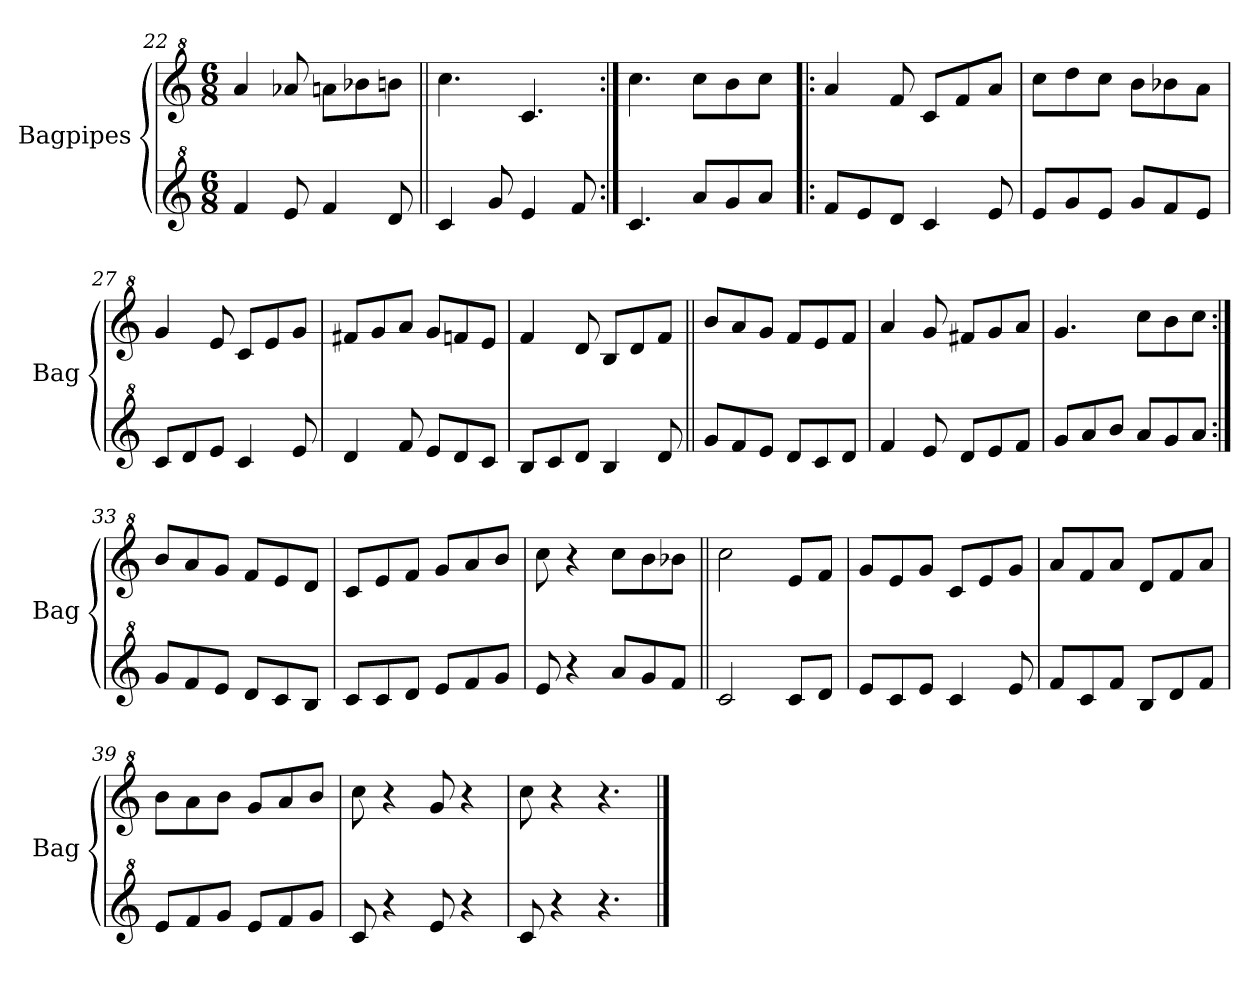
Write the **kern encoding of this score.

**kern	**kern
*part2	*part1
*staff2	*staff1
*I"Bagpipes	*I"Bagpipes
*I'Bag	*I'Bag
*clefG^2	*clefG^2
*k[]	*k[]
*C:	*C:
*M6/8	*M6/8
=22	=22
4ff/	4aa/
8ee/	8aa-X/
4ff/	8aan\L
.	8bb-X\
8dd/	8bbn\J
=23||	=23||
4cc/	4.ccc\
8gg/	.
4ee/	4.cc/
8ff/	.
=24:|!	=24:|!
4.cc/	4.ccc\
8aa/L	8ccc\L
8gg/	8bb\
8aa/J	8ccc\J
=25!|:	=25!|:
8ff/L	4aa/
8ee/	.
8dd/J	8ff/
4cc/	8cc/L
.	8ff/
8ee/	8aa/J
=26	=26
8ee/L	8ccc\L
8gg/	8ddd\
8ee/J	8ccc\J
8gg/L	8bb\L
8ff/	8bb-X\
8ee/J	8aa\J
=27	=27
8cc/L	4gg/
8dd/	.
8ee/J	8ee/
4cc/	8cc/L
.	8ee/
8ee/	8gg/J
!!LO:LB:g=z
=28	=28
4dd/	8ff#X/L
.	8gg/
8ff/	8aa/J
8ee/L	8gg/L
8dd/	8ffn/
8cc/J	8ee/J
=29	=29
8b/L	4ff/
8cc/	.
8dd/J	8dd/
4b/	8b/L
.	8dd/
8dd/	8ff/J
=30||	=30||
8gg/L	8bb/L
8ff/	8aa/
8ee/J	8gg/J
8dd/L	8ff/L
8cc/	8ee/
8dd/J	8ff/J
=31	=31
4ff/	4aa/
8ee/	8gg/
8dd/L	8ff#X/L
8ee/	8gg/
8ff/J	8aa/J
=32	=32
8gg/L	4.gg/
8aa/	.
8bb/J	.
8aa/L	8ccc\L
8gg/	8bb\
8aa/J	8ccc\J
=33:|!	=33:|!
8gg/L	8bb/L
8ff/	8aa/
8ee/J	8gg/J
8dd/L	8ff/L
8cc/	8ee/
8b/J	8dd/J
=34	=34
8cc/L	8cc/L
8cc/	8ee/
8dd/J	8ff/J
8ee/L	8gg/L
8ff/	8aa/
8gg/J	8bb/J
!!LO:LB:g=z
=35	=35
8ee/	8ccc\
4r	4r
8aa/L	8ccc\L
8gg/	8bb\
8ff/J	8bb-X\J
=36||	=36||
2cc/	2ccc\
8cc/L	8ee/L
8dd/J	8ff/J
=37	=37
8ee/L	8gg/L
8cc/	8ee/
8ee/J	8gg/J
4cc/	8cc/L
.	8ee/
8ee/	8gg/J
=38	=38
8ff/L	8aa/L
8cc/	8ff/
8ff/J	8aa/J
8b/L	8dd/L
8dd/	8ff/
8ff/J	8aa/J
=39	=39
8ee/L	8bb\L
8ff/	8aa\
8gg/J	8bb\J
8ee/L	8gg/L
8ff/	8aa/
8gg/J	8bb/J
=40	=40
8cc/	8ccc\
4r	4r
8ee/	8gg/
4r	4r
=41	=41
8cc/	8ccc\
4r	4r
4.r	4.r
==	==
*-	*-
